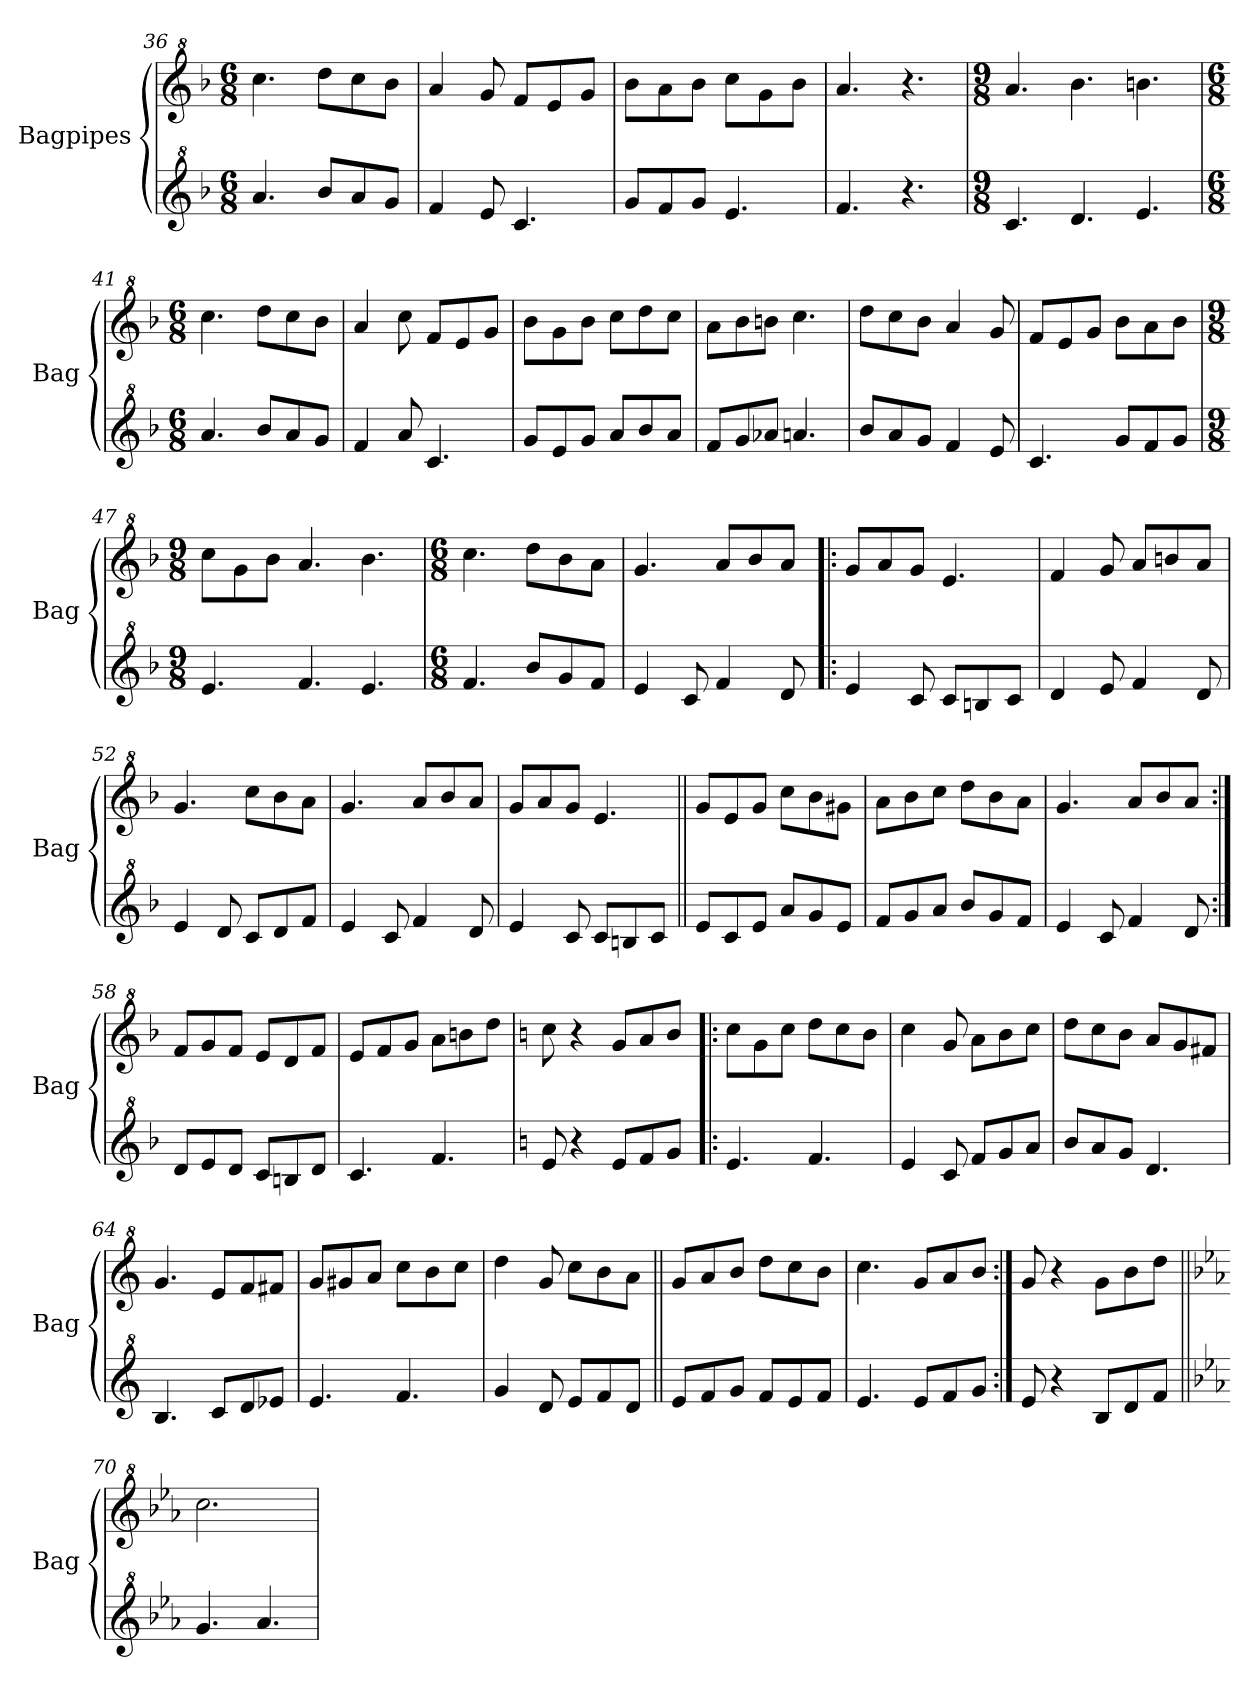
**kern	**kern
*part2	*part1
*staff2	*staff1
*I"Bagpipes	*I"Bagpipes
*I'Bag	*I'Bag
*clefG^2	*clefG^2
*k[b-]	*k[b-]
*F:	*F:
*M6/8	*M6/8
=36	=36
4.aa/	4.ccc\
8bb-/L	8ddd\L
8aa/	8ccc\
8gg/J	8bb-\J
=37	=37
4ff/	4aa/
8ee/	8gg/
4.cc/	8ff/L
.	8ee/
.	8gg/J
=38	=38
8gg/L	8bb-\L
8ff/	8aa\
8gg/J	8bb-\J
4.ee/	8ccc\L
.	8gg\
.	8bb-\J
=39	=39
4.ff/	4.aa/
4.r	4.r
=40	=40
*M9/8	*M9/8
4.cc/	4.aa/
4.dd/	4.bb-\
4.ee/	4.bbn\
=41	=41
*M6/8	*M6/8
4.aa/	4.ccc\
8bb-/L	8ddd\L
8aa/	8ccc\
8gg/J	8bb-\J
!!LO:PB:g=z
=42	=42
4ff/	4aa/
8aa/	8ccc\
4.cc/	8ff/L
.	8ee/
.	8gg/J
=43	=43
8gg/L	8bb-\L
8ee/	8gg\
8gg/J	8bb-\J
8aa/L	8ccc\L
8bb-/	8ddd\
8aa/J	8ccc\J
=44	=44
8ff/L	8aa\L
8gg/	8bb-\
8aa-X/J	8bbn\J
4.aan/	4.ccc\
=45	=45
8bb-/L	8ddd\L
8aa/	8ccc\
8gg/J	8bb-\J
4ff/	4aa/
8ee/	8gg/
=46	=46
4.cc/	8ff/L
.	8ee/
.	8gg/J
8gg/L	8bb-\L
8ff/	8aa\
8gg/J	8bb-\J
=47	=47
*M9/8	*M9/8
4.ee/	8ccc\L
.	8gg\
.	8bb-\J
4.ff/	4.aa/
4.ee/	4.bb-\
=48	=48
*M6/8	*M6/8
4.ff/	4.ccc\
8bb-/L	8ddd\L
8gg/	8bb-\
8ff/J	8aa\J
!!LO:LB:g=z
=49	=49
4ee/	4.gg/
8cc/	.
4ff/	8aa/L
.	8bb-/
8dd/	8aa/J
=50!|:	=50!|:
4ee/	8gg/L
.	8aa/
8cc/	8gg/J
8cc/L	4.ee/
8bn/	.
8cc/J	.
=51	=51
4dd/	4ff/
8ee/	8gg/
4ff/	8aa/L
.	8bbn/
8dd/	8aa/J
=52	=52
4ee/	4.gg/
8dd/	.
8cc/L	8ccc\L
8dd/	8bb-\
8ff/J	8aa\J
=53	=53
4ee/	4.gg/
8cc/	.
4ff/	8aa/L
.	8bb-/
8dd/	8aa/J
=54	=54
4ee/	8gg/L
.	8aa/
8cc/	8gg/J
8cc/L	4.ee/
8bn/	.
8cc/J	.
=55||	=55||
8ee/L	8gg/L
8cc/	8ee/
8ee/J	8gg/J
8aa/L	8ccc\L
8gg/	8bb-\
8ee/J	8gg#X\J
!!LO:LB:g=z
=56	=56
8ff/L	8aa\L
8gg/	8bb-\
8aa/J	8ccc\J
8bb-/L	8ddd\L
8gg/	8bb-\
8ff/J	8aa\J
=57	=57
4ee/	4.gg/
8cc/	.
4ff/	8aa/L
.	8bb-/
8dd/	8aa/J
=58:|!	=58:|!
8dd/L	8ff/L
8ee/	8gg/
8dd/J	8ff/J
8cc/L	8ee/L
8bn/	8dd/
8dd/J	8ff/J
=59	=59
4.cc/	8ee/L
.	8ff/
.	8gg/J
4.ff/	8aa\L
.	8bbn\
.	8ddd\J
=60	=60
*k[]	*k[]
*C:	*C:
8ee/	8ccc\
4r	4r
8ee/L	8gg/L
8ff/	8aa/
8gg/J	8bb/J
=61!|:	=61!|:
4.ee/	8ccc\L
.	8gg\
.	8ccc\J
4.ff/	8ddd\L
.	8ccc\
.	8bb\J
=62	=62
4ee/	4ccc\
8cc/	8gg/
8ff/L	8aa\L
8gg/	8bb\
8aa/J	8ccc\J
!!LO:LB:g=z
=63	=63
8bb/L	8ddd\L
8aa/	8ccc\
8gg/J	8bb\J
4.dd/	8aa/L
.	8gg/
.	8ff#X/J
=64	=64
4.b/	4.gg/
8cc/L	8ee/L
8dd/	8ff/
8ee-X/J	8ff#X/J
=65	=65
4.ee/	8gg/L
.	8gg#X/
.	8aa/J
4.ff/	8ccc\L
.	8bb\
.	8ccc\J
=66	=66
4gg/	4ddd\
8dd/	8gg/
8ee/L	8ccc\L
8ff/	8bb\
8dd/J	8aa\J
=67||	=67||
8ee/L	8gg/L
8ff/	8aa/
8gg/J	8bb/J
8ff/L	8ddd\L
8ee/	8ccc\
8ff/J	8bb\J
=68	=68
4.ee/	4.ccc\
8ee/L	8gg/L
8ff/	8aa/
8gg/J	8bb/J
=69:|!	=69:|!
8ee/	8gg/
4r	4r
8b/L	8gg\L
8dd/	8bb\
8ff/J	8ddd\J
!!LO:LB:g=z
=70||	=70||
*k[b-e-a-]	*k[b-e-a-]
*E-:	*E-:
4.gg/	2.ccc\
4.aa-/	.
=	=
*-	*-
